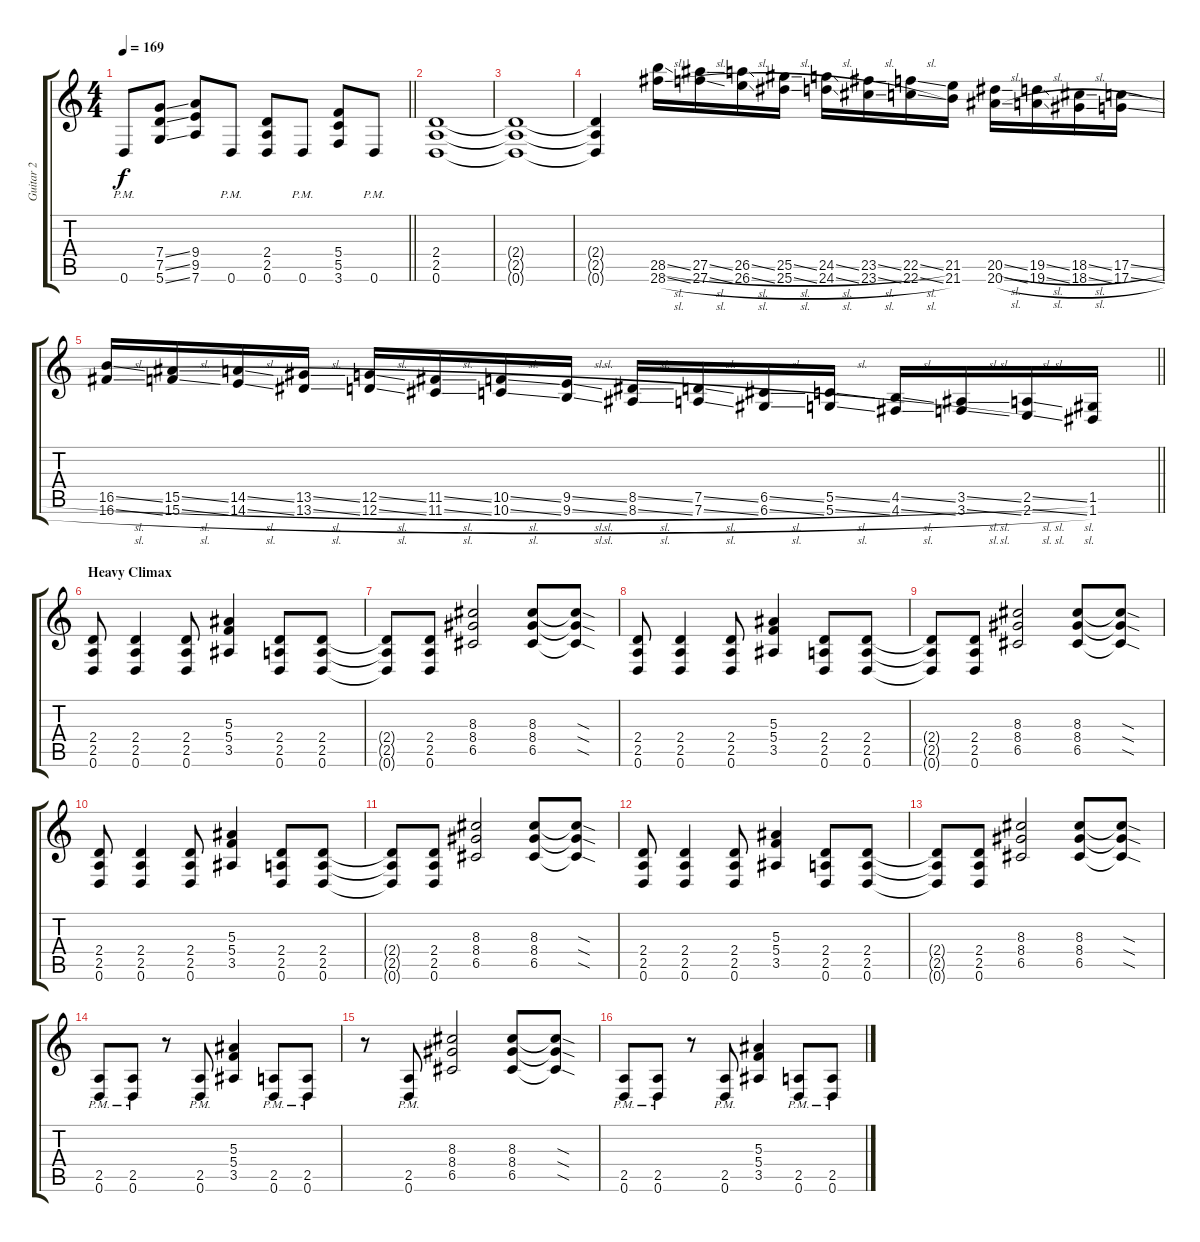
\track ("Guitar 2" "Guitar 2") {instrument distortionguitar}
\staff {score tabs}
\tuning (D4 A3 F3 C3 G2 D2) {hide}
\ts (4 4)
\tempo 169
\clef g2
\barLineRight lightlight
\ks c
0.6{pm}.8{dy f} (7.4{ss} 7.5{ss} 5.6{ss}).8 (9.4 9.5 7.6).8 0.6{pm}.8 (2.4 2.5 0.6).8 0.6{pm}.8 (5.4 5.5 3.6).8 0.6{pm}.8 |
(2.4 2.5 0.6).1 |
(2.4{t} 2.5{t} 0.6{t}).1 |
(2.4{t} 2.5{t} 0.6{t}).4 (28.5{sl} 28.6{sl}).16 (27.5{sl} 27.6{sl}).16 (26.5{sl} 26.6{sl}).16 (25.5{sl} 25.6{sl}).16 (24.5{sl} 24.6{sl}).16 (23.5{sl} 23.6{sl}).16 (22.5{sl} 22.6{sl}).16 (21.5 21.6).16 (20.5{sl} 20.6{sl}).16 (19.5{sl} 19.6{sl}).16 (18.5{sl} 18.6{sl}).16 (17.5{sl} 17.6{sl}).16 |
\barLineRight lightlight
(16.5{sl} 16.6{sl}).16 (15.5{sl} 15.6{sl}).16 (14.5{sl} 14.6{sl}).16 (13.5{sl} 13.6{sl}).16 (12.5{sl} 12.6{sl}).16 (11.5{sl} 11.6{sl}).16 (10.5{sl} 10.6{sl}).16 (9.5{sl} 9.6{sl}).16 (8.5{sl} 8.6{sl}).16 (7.5{sl} 7.6{sl}).16 (6.5{sl} 6.6{sl}).16 (5.5{sl} 5.6{sl}).16 (4.5{sl} 4.6{sl}).16 (3.5{sl} 3.6{sl}).16 (2.5{sl} 2.6{sl}).16 (1.5 1.6).16 |
\section ("" "Heavy Climax ")
(2.4 2.5 0.6).8 (2.4 2.5 0.6).4 (2.4 2.5 0.6).8 (5.3 5.4 3.5).4 (2.4 2.5 0.6).8 (2.4 2.5 0.6).8 |
(2.4{t} 2.5{t} 0.6{t}).8 (2.4 2.5 0.6).8 (8.3 8.4 6.5).2 (8.3 8.4 6.5).8 (8.3{sod t} 8.4{sod t} 6.5{sod t}).8 |
(2.4 2.5 0.6).8 (2.4 2.5 0.6).4 (2.4 2.5 0.6).8 (5.3 5.4 3.5).4 (2.4 2.5 0.6).8 (2.4 2.5 0.6).8 |
(2.4{t} 2.5{t} 0.6{t}).8 (2.4 2.5 0.6).8 (8.3 8.4 6.5).2 (8.3 8.4 6.5).8 (8.3{sod t} 8.4{sod t} 6.5{sod t}).8 |
(2.4 2.5 0.6).8 (2.4 2.5 0.6).4 (2.4 2.5 0.6).8 (5.3 5.4 3.5).4 (2.4 2.5 0.6).8 (2.4 2.5 0.6).8 |
(2.4{t} 2.5{t} 0.6{t}).8 (2.4 2.5 0.6).8 (8.3 8.4 6.5).2 (8.3 8.4 6.5).8 (8.3{sod t} 8.4{sod t} 6.5{sod t}).8 |
(2.4 2.5 0.6).8 (2.4 2.5 0.6).4 (2.4 2.5 0.6).8 (5.3 5.4 3.5).4 (2.4 2.5 0.6).8 (2.4 2.5 0.6).8 |
(2.4{t} 2.5{t} 0.6{t}).8 (2.4 2.5 0.6).8 (8.3 8.4 6.5).2 (8.3 8.4 6.5).8 (8.3{sod t} 8.4{sod t} 6.5{sod t}).8 |
(2.5{pm} 0.6{pm}).8 (2.5{pm} 0.6{pm}).8 r.8 (2.5{pm} 0.6{pm}).8 (5.3 5.4 3.5).4 (2.5{pm} 0.6{pm}).8 (2.5{pm} 0.6{pm}).8 |
r.8 (2.5{pm} 0.6{pm}).8 (8.3 8.4 6.5).2 (8.3 8.4 6.5).8 (8.3{sod t} 8.4{sod t} 6.5{sod t}).8 |
(2.5{pm} 0.6{pm}).8 (2.5{pm} 0.6{pm}).8 r.8 (2.5{pm} 0.6{pm}).8 (5.3 5.4 3.5).4 (2.5{pm} 0.6{pm}).8 (2.5{pm} 0.6{pm}).8
